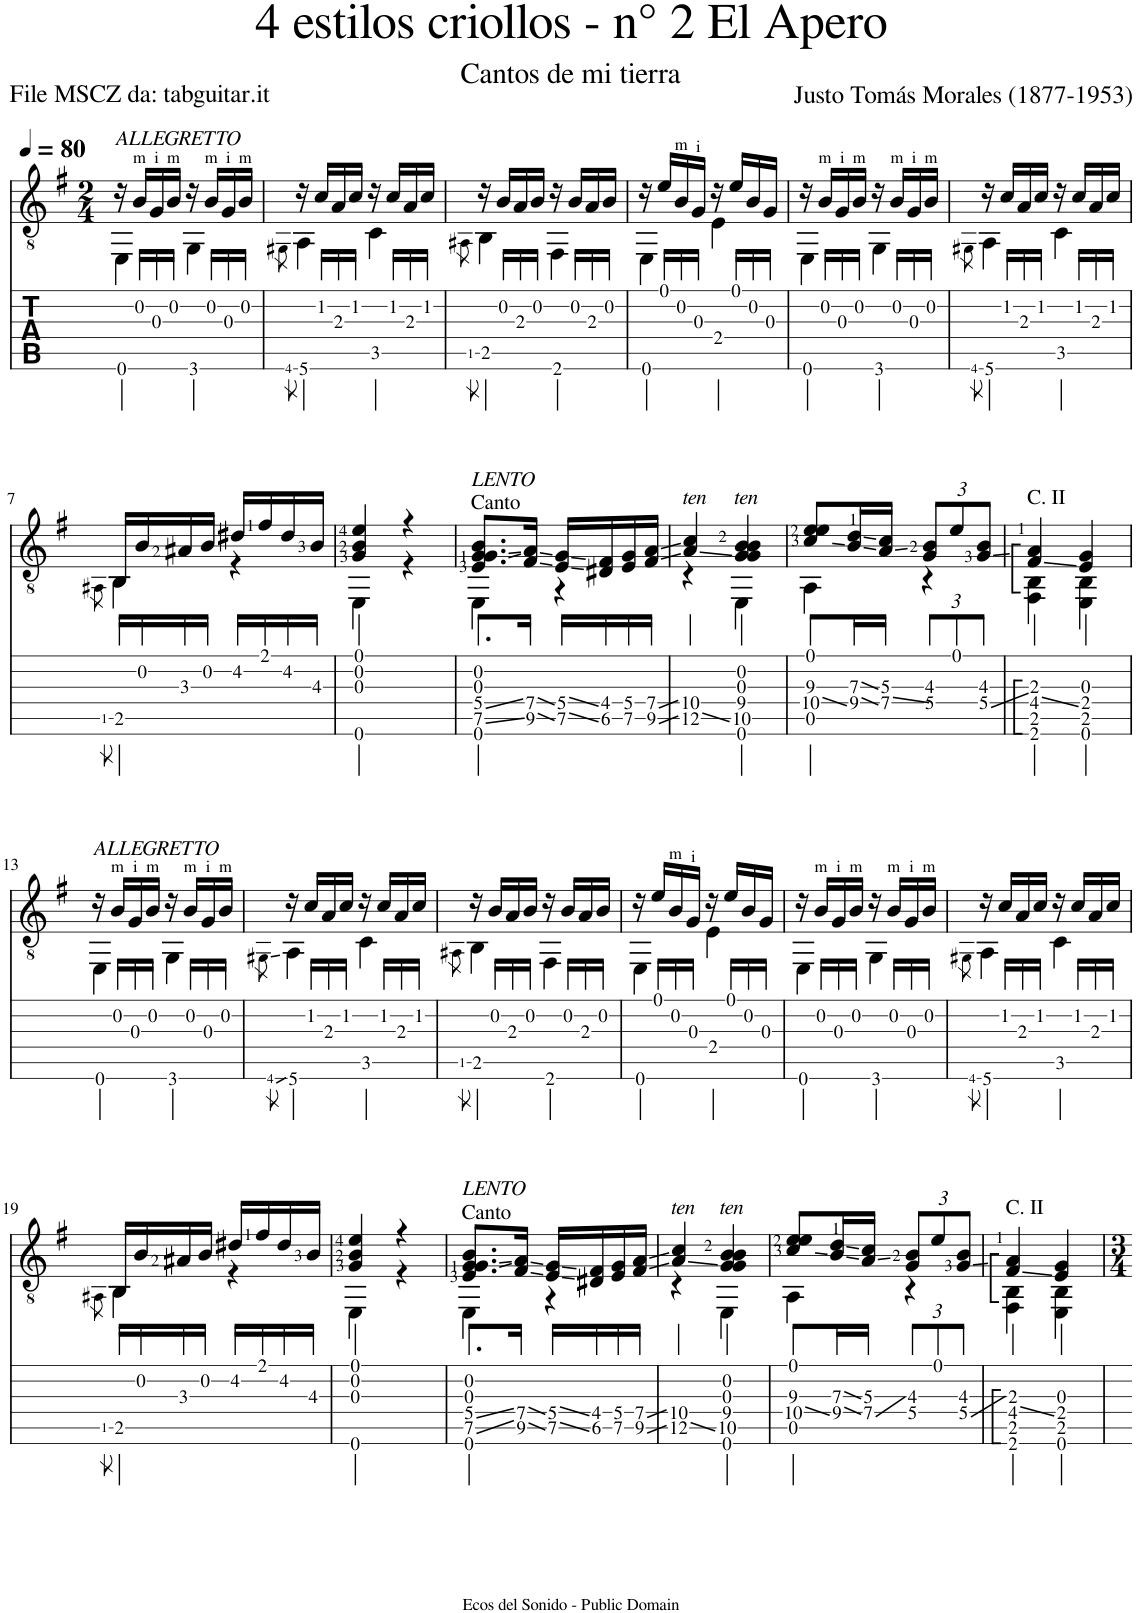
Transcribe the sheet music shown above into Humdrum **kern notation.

**kern	**kern
*part2	*part1
*staff2	*staff1
*I"Chitarra classica (Intavolatura)	*I"Guitar
*stria6	*
*	*clefGv2
*k[f#]	*k[f#]
*M2/4	*M2/4
*MM80	*MM80
=1	=1
*^	*^
!	!	!LO:TX:a:i:t=ALLEGRETTO	!
16r	4EE\	16r	4EE\
16B/LL	.	16B/LL	.
16G/	.	16G/	.
16B/JJ	.	16B/JJ	.
16r	4GG\	16r	4GG\
16B/LL	.	16B/LL	.
16G/	.	16G/	.
16B/JJ	.	16B/JJ	.
=2	=2	=2	=2
.	8qGG#X\	.	8qGG#X\
16r	4AA\	16r	4AA\
16c/LL	.	16c/LL	.
16A/	.	16A/	.
16c/JJ	.	16c/JJ	.
16r	4C\	16r	4C\
16c/LL	.	16c/LL	.
16A/	.	16A/	.
16c/JJ	.	16c/JJ	.
=3	=3	=3	=3
.	8qAA#X\	.	8qAA#X\
16r	4BB\	16r	4BB\
16B/LL	.	16B/LL	.
16A/	.	16A/	.
16B/JJ	.	16B/JJ	.
16r	4FF#\	16r	4FF#\
16B/LL	.	16B/LL	.
16A/	.	16A/	.
16B/JJ	.	16B/JJ	.
=4	=4	=4	=4
16r	4EE\	16r	4EE\
16e/LL	.	16e/LL	.
16B/	.	16B/	.
16G/JJ	.	16G/JJ	.
16r	4E\	16r	4E\
16e/LL	.	16e/LL	.
16B/	.	16B/	.
16G/JJ	.	16G/JJ	.
=5	=5	=5	=5
16r	4EE\	16r	4EE\
16B/LL	.	16B/LL	.
16G/	.	16G/	.
16B/JJ	.	16B/JJ	.
16r	4GG\	16r	4GG\
16B/LL	.	16B/LL	.
16G/	.	16G/	.
16B/JJ	.	16B/JJ	.
=6	=6	=6	=6
.	8qGG#X\	.	8qGG#X\
16r	4AA\	16r	4AA\
16c/LL	.	16c/LL	.
16A/	.	16A/	.
16c/JJ	.	16c/JJ	.
16r	4C\	16r	4C\
16c/LL	.	16c/LL	.
16A/	.	16A/	.
16c/JJ	.	16c/JJ	.
!!LO:LB:g=z	!!
=7	=7	=7	=7
.	8qAA#X\	.	8qAA#X\
16BB/LL	4BB\	16BB/LL	4BB\
16B/	.	16B/	.
16A#X/	.	16A#X/	.
16B/JJ	.	16B/JJ	.
16d#X/LL	4r	16d#X/LL	4r
16f#/	.	16f#/	.
16d#/	.	16d#/	.
16B/JJ	.	16B/JJ	.
=8	=8	=8	=8
4G/ 4B/ 4e/	4EE\	4G/ 4B/ 4e/	4EE\
4r	4r	4r	4r
=9	=9	=9	=9
!	!	!LO:TX:a:i:t=LENTO	!
!	!	!LO:TX:a:t=Canto	!
8.E/ 8.G/ 8.G/ 8.B/L	4EE\	8.E/ 8.G/ 8.G/ 8.B/L	4EE\
16F#/ 16A/Jk	.	16F#/ 16A/Jk	.
16E/ 16G/LL	4r	16E/ 16G/LL	4r
16D#X/ 16F#/	.	16D#X/ 16F#/	.
16E/ 16G/	.	16E/ 16G/	.
16F#/ 16A/JJ	.	16F#/ 16A/JJ	.
=10	=10	=10	=10
!	!	!LO:TX:a:i:t=ten	!
4A/ 4c/	4r	4A/ 4c/	4r
!	!	!LO:TX:a:i:t=ten	!
4G/ 4B/ 4G/ 4B/	4EE\	4G/ 4G/ 4B/ 4B/	4EE\
=11	=11	=11	=11
8c/ 8e/ 8e/L	4AA\	8c/ 8e/ 8e/L	4AA\
16B/ 16d/L	.	16B/ 16d/L	.
16A/ 16c/JJ	.	16A/ 16c/JJ	.
*Xbrackettup	*	*Xbrackettup	*
12G/ 12B/L	4r	12G/ 12B/L	4r
12e/	.	12e/	.
12G/ 12B/J	.	12G/ 12B/J	.
=12	=12	=12	=12
!	!	!LO:TX:a:t=C. II	!
4F#/ 4A/	4FF#\ 4BB\	4F#/ 4A/	4FF#\ 4BB\
4E/ 4G/	4EE\ 4BB\	4E/ 4G/	4EE\ 4BB\
!!LO:LB:g=z	!!
=13	=13	=13	=13
!	!	!LO:TX:a:i:t=ALLEGRETTO	!
16r	4EE\	16r	4EE\
16B/LL	.	16B/LL	.
16G/	.	16G/	.
16B/JJ	.	16B/JJ	.
16r	4GG\	16r	4GG\
16B/LL	.	16B/LL	.
16G/	.	16G/	.
16B/JJ	.	16B/JJ	.
=14	=14	=14	=14
.	8qGG#X\	.	8qGG#X\
16r	4AA\	16r	4AA\
16c/LL	.	16c/LL	.
16A/	.	16A/	.
16c/JJ	.	16c/JJ	.
16r	4C\	16r	4C\
16c/LL	.	16c/LL	.
16A/	.	16A/	.
16c/JJ	.	16c/JJ	.
=15	=15	=15	=15
.	8qAA#X\	.	8qAA#X\
16r	4BB\	16r	4BB\
16B/LL	.	16B/LL	.
16A/	.	16A/	.
16B/JJ	.	16B/JJ	.
16r	4FF#\	16r	4FF#\
16B/LL	.	16B/LL	.
16A/	.	16A/	.
16B/JJ	.	16B/JJ	.
=16	=16	=16	=16
16r	4EE\	16r	4EE\
16e/LL	.	16e/LL	.
16B/	.	16B/	.
16G/JJ	.	16G/JJ	.
16r	4E\	16r	4E\
16e/LL	.	16e/LL	.
16B/	.	16B/	.
16G/JJ	.	16G/JJ	.
=17	=17	=17	=17
16r	4EE\	16r	4EE\
16B/LL	.	16B/LL	.
16G/	.	16G/	.
16B/JJ	.	16B/JJ	.
16r	4GG\	16r	4GG\
16B/LL	.	16B/LL	.
16G/	.	16G/	.
16B/JJ	.	16B/JJ	.
=18	=18	=18	=18
.	8qGG#X\	.	8qGG#X\
16r	4AA\	16r	4AA\
16c/LL	.	16c/LL	.
16A/	.	16A/	.
16c/JJ	.	16c/JJ	.
16r	4C\	16r	4C\
16c/LL	.	16c/LL	.
16A/	.	16A/	.
16c/JJ	.	16c/JJ	.
!!LO:LB:g=z	!!
=19	=19	=19	=19
.	8qAA#X\	.	8qAA#X\
16BB/LL	4BB\	16BB/LL	4BB\
16B/	.	16B/	.
16A#X/	.	16A#X/	.
16B/JJ	.	16B/JJ	.
16d#X/LL	4r	16d#X/LL	4r
16f#/	.	16f#/	.
16d#/	.	16d#/	.
16B/JJ	.	16B/JJ	.
=20	=20	=20	=20
4G/ 4B/ 4e/	4EE\	4G/ 4B/ 4e/	4EE\
4r	4r	4r	4r
=21	=21	=21	=21
!	!	!LO:TX:a:i:t=LENTO	!
!	!	!LO:TX:a:t=Canto	!
8.E/ 8.G/ 8.G/ 8.B/L	4EE\	8.E/ 8.G/ 8.G/ 8.B/L	4EE\
16F#/ 16A/Jk	.	16F#/ 16A/Jk	.
16E/ 16G/LL	4r	16E/ 16G/LL	4r
16D#X/ 16F#/	.	16D#X/ 16F#/	.
16E/ 16G/	.	16E/ 16G/	.
16F#/ 16A/JJ	.	16F#/ 16A/JJ	.
=22	=22	=22	=22
!	!	!LO:TX:a:i:t=ten	!
4A/ 4c/	4r	4A/ 4c/	4r
!	!	!LO:TX:a:i:t=ten	!
4G/ 4B/ 4G/ 4B/	4EE\	4G/ 4G/ 4B/ 4B/	4EE\
=23	=23	=23	=23
8c/ 8e/ 8e/L	4AA\	8c/ 8e/ 8e/L	4AA\
16B/ 16d/L	.	16B/ 16d/L	.
16A/ 16c/JJ	.	16A/ 16c/JJ	.
12G/ 12B/L	4r	12G/ 12B/L	4r
12e/	.	12e/	.
12G/ 12B/J	.	12G/ 12B/J	.
=24	=24	=24	=24
!	!	!LO:TX:a:t=C. II	!
4F#/ 4A/	4FF#\ 4BB\	4F#/ 4A/	4FF#\ 4BB\
4E/ 4G/	4EE\ 4BB\	4E/ 4G/	4EE\ 4BB\
*v	*v	*	*
*	*v	*v
=	=
*-	*-
